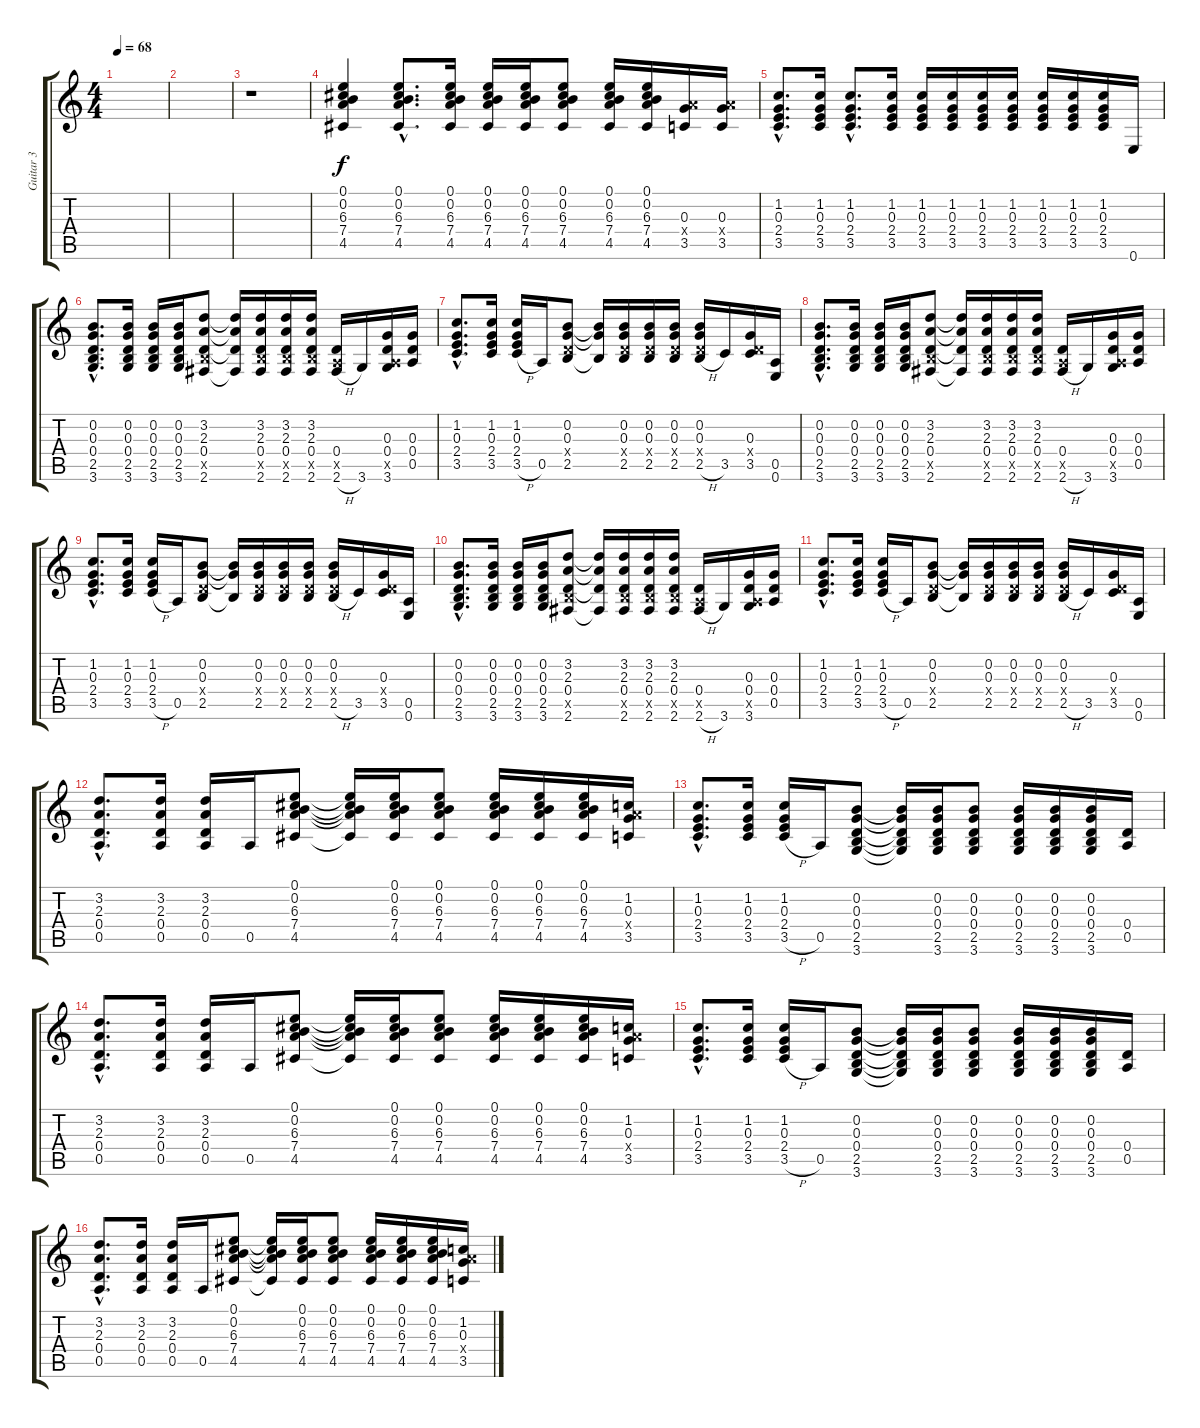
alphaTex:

\track ("Guitar 3" "Guitar 3") {instrument distortionguitar}
\staff {score tabs}
\tuning (E4 B3 G3 D3 A2 E2) {hide}
\ts (4 4)
\tempo 68
\clef g2
\ks c
|
|
r.1 |
(0.1 0.2 6.3 7.4 4.5).4 (0.1{hac} 0.2{hac} 6.3{hac} 7.4{hac} 4.5{hac}).8{d} (0.1 0.2 6.3 7.4 4.5).16 (0.1 0.2 6.3 7.4 4.5).16 (0.1 0.2 6.3 7.4 4.5).16 (0.1 0.2 6.3 7.4 4.5).8 (0.1 0.2 6.3 7.4 4.5).16 (0.1 0.2 6.3 7.4 4.5).16 (0.3 7.4{x} 3.5).16 (0.3 7.4{x} 3.5).16 |
(1.2{hac} 0.3{hac} 2.4{hac} 3.5{hac}).8{d} (1.2 0.3 2.4 3.5).16 (1.2{hac} 0.3{hac} 2.4{hac} 3.5{hac}).8{d} (1.2 0.3 2.4 3.5).16 (1.2 0.3 2.4 3.5).16 (1.2 0.3 2.4 3.5).16 (1.2 0.3 2.4 3.5).16 (1.2 0.3 2.4 3.5).16 (1.2 0.3 2.4 3.5).16 (1.2 0.3 2.4 3.5).16 (1.2 0.3 2.4 3.5).16 0.6.16 |
(0.2{hac} 0.3{hac} 0.4{hac} 2.5{hac} 3.6{hac}).8{d} (0.2 0.3 0.4 2.5 3.6).16 (0.2 0.3 0.4 2.5 3.6).16 (0.2 0.3 0.4 2.5 3.6).16 (3.2 2.3 0.4 2.5{x} 2.6).8 (3.2{t} 2.3{t} 0.4{t} 2.6{t}).16 (3.2 2.3 0.4 2.5{x} 2.6).16 (3.2 2.3 0.4 2.5{x} 2.6).16 (3.2 2.3 0.4 2.5{x} 2.6).16 (0.4 0.5{x} 2.6{h}).16 3.6.16 (0.3 0.4 0.5{x} 3.6).16 (0.3 0.4 0.5).16 |
(1.2{hac} 0.3{hac} 2.4{hac} 3.5{hac}).8{d} (1.2 0.3 2.4 3.5).16 (1.2 0.3 2.4 3.5{h}).16 0.5.16 (0.2 0.3 0.4{x} 2.5).8 (0.2{t} 0.3{t} 2.5{t}).16 (0.2 0.3 0.4{x} 2.5).16 (0.2 0.3 0.4{x} 2.5).16 (0.2 0.3 0.4{x} 2.5).16 (0.2 0.3 0.4{x} 2.5{h}).16 3.5.16 (0.3 0.4{x} 3.5).16 (0.5 0.6).16 |
(0.2{hac} 0.3{hac} 0.4{hac} 2.5{hac} 3.6{hac}).8{d} (0.2 0.3 0.4 2.5 3.6).16 (0.2 0.3 0.4 2.5 3.6).16 (0.2 0.3 0.4 2.5 3.6).16 (3.2 2.3 0.4 2.5{x} 2.6).8 (3.2{t} 2.3{t} 0.4{t} 2.6{t}).16 (3.2 2.3 0.4 2.5{x} 2.6).16 (3.2 2.3 0.4 2.5{x} 2.6).16 (3.2 2.3 0.4 2.5{x} 2.6).16 (0.4 0.5{x} 2.6{h}).16 3.6.16 (0.3 0.4 0.5{x} 3.6).16 (0.3 0.4 0.5).16 |
(1.2{hac} 0.3{hac} 2.4{hac} 3.5{hac}).8{d} (1.2 0.3 2.4 3.5).16 (1.2 0.3 2.4 3.5{h}).16 0.5.16 (0.2 0.3 0.4{x} 2.5).8 (0.2{t} 0.3{t} 2.5{t}).16 (0.2 0.3 0.4{x} 2.5).16 (0.2 0.3 0.4{x} 2.5).16 (0.2 0.3 0.4{x} 2.5).16 (0.2 0.3 0.4{x} 2.5{h}).16 3.5.16 (0.3 0.4{x} 3.5).16 (0.5 0.6).16 |
(0.2{hac} 0.3{hac} 0.4{hac} 2.5{hac} 3.6{hac}).8{d} (0.2 0.3 0.4 2.5 3.6).16 (0.2 0.3 0.4 2.5 3.6).16 (0.2 0.3 0.4 2.5 3.6).16 (3.2 2.3 0.4 2.5{x} 2.6).8 (3.2{t} 2.3{t} 0.4{t} 2.6{t}).16 (3.2 2.3 0.4 2.5{x} 2.6).16 (3.2 2.3 0.4 2.5{x} 2.6).16 (3.2 2.3 0.4 2.5{x} 2.6).16 (0.4 0.5{x} 2.6{h}).16 3.6.16 (0.3 0.4 0.5{x} 3.6).16 (0.3 0.4 0.5).16 |
(1.2{hac} 0.3{hac} 2.4{hac} 3.5{hac}).8{d} (1.2 0.3 2.4 3.5).16 (1.2 0.3 2.4 3.5{h}).16 0.5.16 (0.2 0.3 0.4{x} 2.5).8 (0.2{t} 0.3{t} 2.5{t}).16 (0.2 0.3 0.4{x} 2.5).16 (0.2 0.3 0.4{x} 2.5).16 (0.2 0.3 0.4{x} 2.5).16 (0.2 0.3 0.4{x} 2.5{h}).16 3.5.16 (0.3 0.4{x} 3.5).16 (0.5 0.6).16 |
(3.2{hac} 2.3{hac} 0.4{hac} 0.5{hac}).8{d} (3.2 2.3 0.4 0.5).16 (3.2 2.3 0.4 0.5).16 0.5.16 (0.1 0.2 6.3 7.4 4.5).8 (0.1{t} 0.2{t} 6.3{t} 7.4{t} 4.5{t}).16 (0.1 0.2 6.3 7.4 4.5).16 (0.1 0.2 6.3 7.4 4.5).8 (0.1 0.2 6.3 7.4 4.5).16 (0.1 0.2 6.3 7.4 4.5).16 (0.1 0.2 6.3 7.4 4.5).16 (1.2 0.3 7.4{x} 3.5).16 |
(1.2{hac} 0.3{hac} 2.4{hac} 3.5{hac}).8{d} (1.2 0.3 2.4 3.5).16 (1.2 0.3 2.4 3.5{h}).16 0.5.16 (0.2 0.3 0.4 2.5 3.6).8 (0.2{t} 0.3{t} 0.4{t} 2.5{t} 3.6{t}).16 (0.2 0.3 0.4 2.5 3.6).16 (0.2 0.3 0.4 2.5 3.6).8 (0.2 0.3 0.4 2.5 3.6).16 (0.2 0.3 0.4 2.5 3.6).16 (0.2 0.3 0.4 2.5 3.6).16 (0.4 0.5).16 |
(3.2{hac} 2.3{hac} 0.4{hac} 0.5{hac}).8{d} (3.2 2.3 0.4 0.5).16 (3.2 2.3 0.4 0.5).16 0.5.16 (0.1 0.2 6.3 7.4 4.5).8 (0.1{t} 0.2{t} 6.3{t} 7.4{t} 4.5{t}).16 (0.1 0.2 6.3 7.4 4.5).16 (0.1 0.2 6.3 7.4 4.5).8 (0.1 0.2 6.3 7.4 4.5).16 (0.1 0.2 6.3 7.4 4.5).16 (0.1 0.2 6.3 7.4 4.5).16 (1.2 0.3 7.4{x} 3.5).16 |
(1.2{hac} 0.3{hac} 2.4{hac} 3.5{hac}).8{d} (1.2 0.3 2.4 3.5).16 (1.2 0.3 2.4 3.5{h}).16 0.5.16 (0.2 0.3 0.4 2.5 3.6).8 (0.2{t} 0.3{t} 0.4{t} 2.5{t} 3.6{t}).16 (0.2 0.3 0.4 2.5 3.6).16 (0.2 0.3 0.4 2.5 3.6).8 (0.2 0.3 0.4 2.5 3.6).16 (0.2 0.3 0.4 2.5 3.6).16 (0.2 0.3 0.4 2.5 3.6).16 (0.4 0.5).16 |
(3.2{hac} 2.3{hac} 0.4{hac} 0.5{hac}).8{d} (3.2 2.3 0.4 0.5).16 (3.2 2.3 0.4 0.5).16 0.5.16 (0.1 0.2 6.3 7.4 4.5).8 (0.1{t} 0.2{t} 6.3{t} 7.4{t} 4.5{t}).16 (0.1 0.2 6.3 7.4 4.5).16 (0.1 0.2 6.3 7.4 4.5).8 (0.1 0.2 6.3 7.4 4.5).16 (0.1 0.2 6.3 7.4 4.5).16 (0.1 0.2 6.3 7.4 4.5).16 (1.2 0.3 7.4{x} 3.5).16
